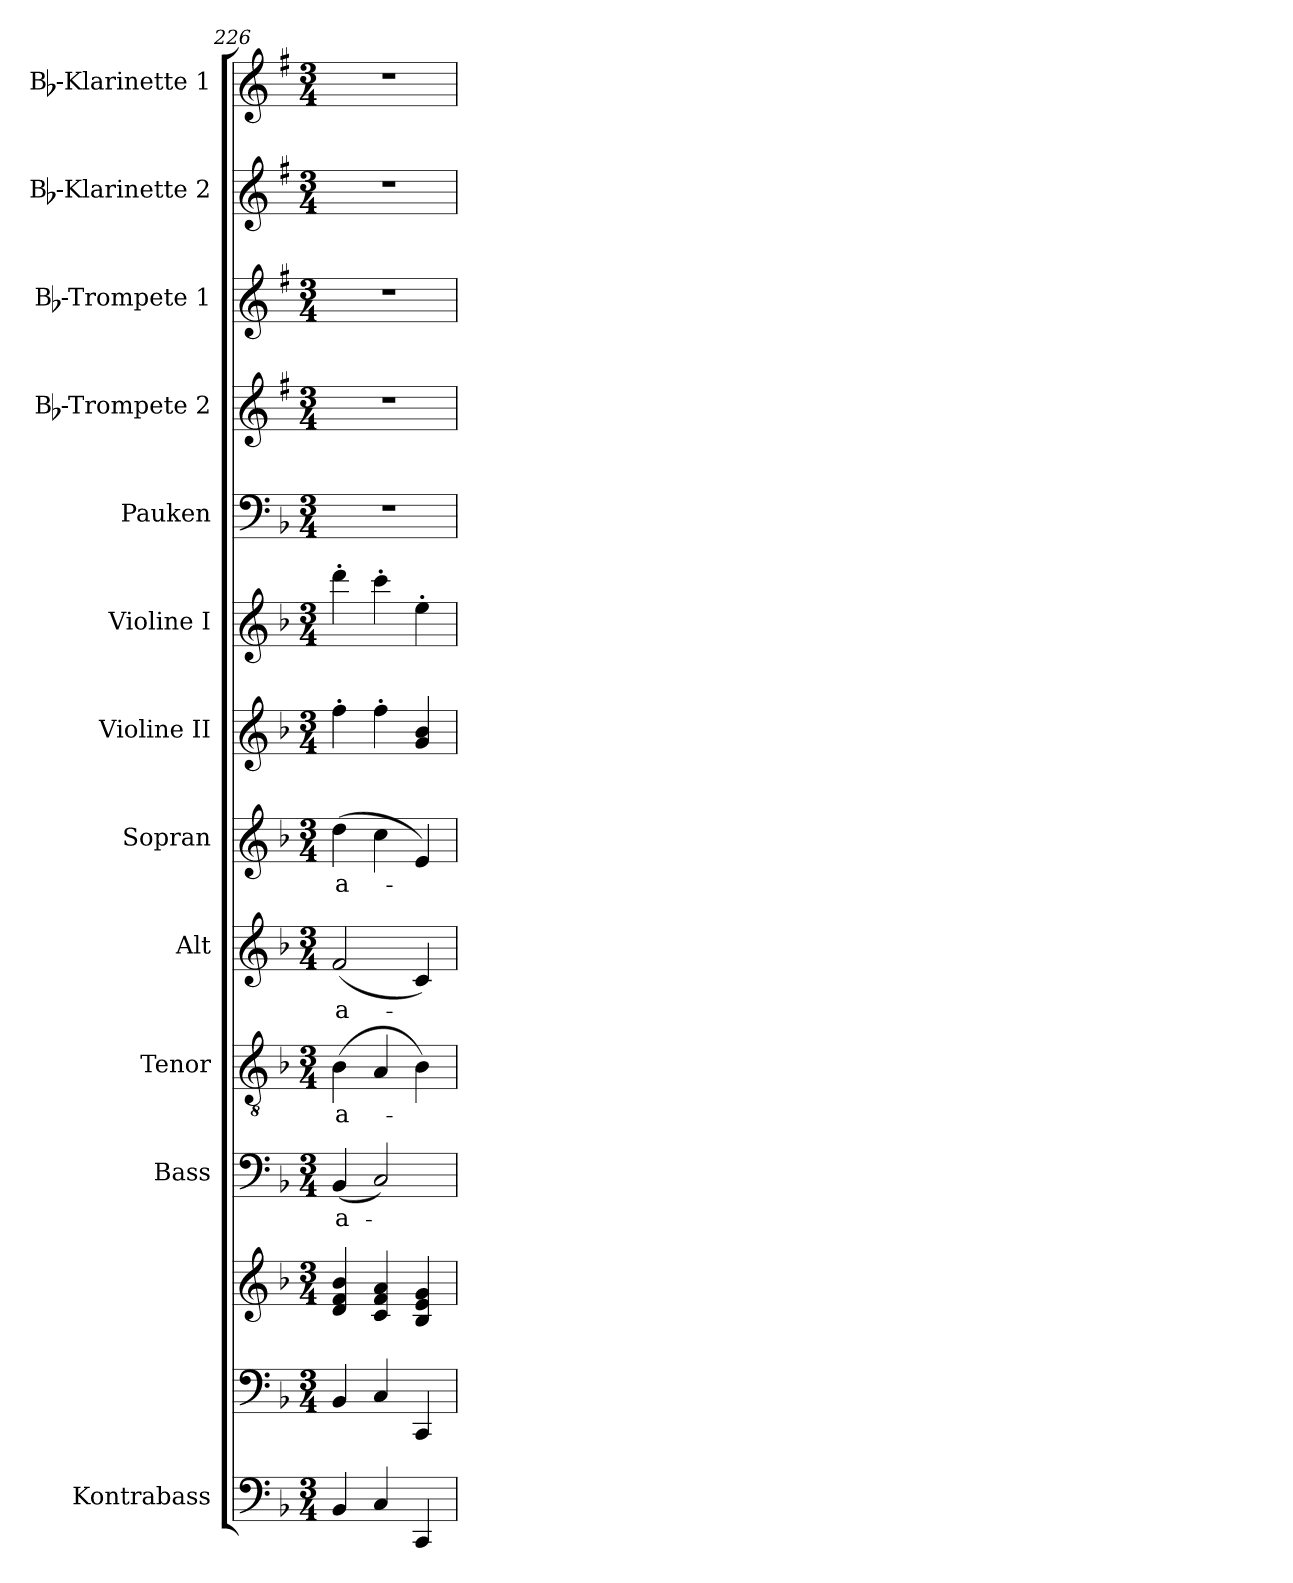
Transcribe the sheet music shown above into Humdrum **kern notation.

**kern	**kern	**kern	**kern	**text	**kern	**text	**kern	**text	**kern	**text	**kern	**kern	**kern	**kern	**kern	**kern	**kern
*part13	*part12	*part12	*part11	*part11	*part10	*part10	*part9	*part9	*part8	*part8	*part7	*part6	*part5	*part4	*part3	*part2	*part1
*staff14	*staff13	*staff12	*staff11	*staff11	*staff10	*staff10	*staff9	*staff9	*staff8	*staff8	*staff7	*staff6	*staff5	*staff4	*staff3	*staff2	*staff1
*I"Kontrabass	*	*	*I"Bass	*	*I"Tenor	*	*I"Alt	*	*I"Sopran	*	*I"Violine II	*I"Violine I	*I"Pauken	*I"Bb-Trompete 2	*I"Bb-Trompete 1	*I"Bb-Klarinette 2	*I"Bb-Klarinette 1
*I'Kb.	*	*	*I'B.	*	*I'T.	*	*I'A.	*	*I'S.	*	*I'Vl. II	*I'Vl. I	*I'Pk.	*I'Bb Trp. 2	*I'Bb Trp. 1	*I'Bb Kl. 2	*I'Bb Kl. 1
*clefF4	*clefF4	*clefG2	*clefF4	*	*clefGv2	*	*clefG2	*	*clefG2	*	*clefG2	*clefG2	*clefF4	*clefG2	*clefG2	*clefG2	*clefG2
*ITrd7c12	*	*	*	*	*	*	*	*	*	*	*	*	*	*ITrd1c2	*ITrd1c2	*ITrd1c2	*ITrd1c2
*k[b-]	*k[b-]	*k[b-]	*k[b-]	*	*k[b-]	*	*k[b-]	*	*k[b-]	*	*k[b-]	*k[b-]	*k[b-]	*k[b-]	*k[b-]	*k[b-]	*k[b-]
*F:	*F:	*F:	*F:	*	*F:	*	*F:	*	*F:	*	*F:	*F:	*F:	*F:	*F:	*F:	*F:
*M3/4	*M3/4	*M3/4	*M3/4	*	*M3/4	*	*M3/4	*	*M3/4	*	*M3/4	*M3/4	*M3/4	*M3/4	*M3/4	*M3/4	*M3/4
=226	=226	=226	=226	=226	=226	=226	=226	=226	=226	=226	=226	=226	=226	=226	=226	=226	=226
!	!	!	!	!LO:LY:b	!	!LO:LY:b	!	!LO:LY:b	!	!LO:LY:b	!	!	!	!	!	!	!
4BBB-/	4BB-/	4d/ 4f/ 4b-/	(<4BB-/	a-	(>4B-\	a-	(<2f/	a-	(>4dd\	a-	4ff'>\	4ddd'>\	2.r	2.r	2.r	2.r	2.r
4CC/	4C/	4c/ 4f/ 4a/	2C/)	.	4A/	.	.	.	4cc\	.	4ff'>\	4ccc'>\	.	.	.	.	.
4CCC/	4CC/	4B-/ 4e/ 4g/	.	.	4B-\)	.	4c/)	.	4e/)	.	4g/ 4b-/	4ee'>\	.	.	.	.	.
=	=	=	=	=	=	=	=	=	=	=	=	=	=	=	=	=	=
*-	*-	*-	*-	*-	*-	*-	*-	*-	*-	*-	*-	*-	*-	*-	*-	*-	*-
